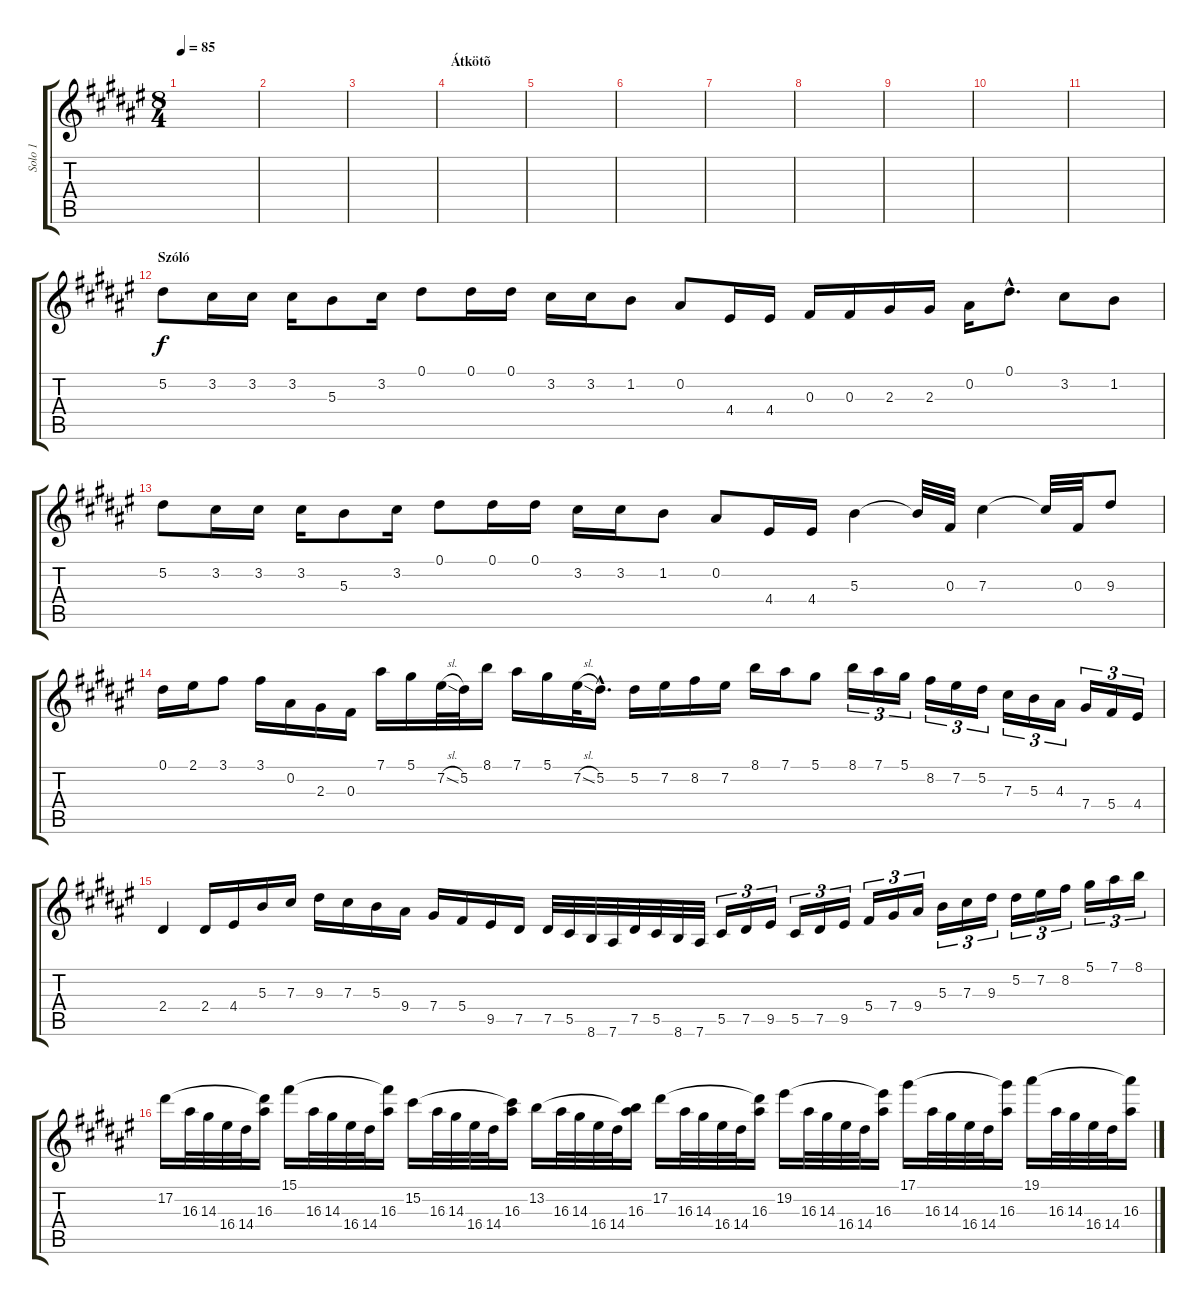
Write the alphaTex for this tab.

\track ("Solo 1" "Solo 1") {instrument overdrivenguitar}
\staff {score tabs}
\tuning (Eb4 Bb3 Gb3 Db3 Ab2 Eb2) {hide}
\ts (8 4)
\tempo 85
\clef g2
\ks d#minor
|
|
|
\section ("" "Átkötõ")
|
|
|
|
|
|
|
|
\section ("" "Szóló")
5.2.8 3.2.16 3.2.16 3.2.16 5.3.8 3.2.16 0.1.8 0.1.16 0.1.16 3.2.16 3.2.16 1.2.8 0.2.8 4.4.16 4.4.16 0.3.16 0.3.16 2.3.16 2.3.16 0.2.16 0.1{hac}.8{d} 3.2.8 1.2.8 |
5.2.8 3.2.16 3.2.16 3.2.16 5.3.8 3.2.16 0.1.8 0.1.16 0.1.16 3.2.16 3.2.16 1.2.8 0.2.8 4.4.16 4.4.16 5.3.4 5.3{t}.32 0.3.32 7.3.4 7.3{t}.32 0.3.32 9.3.8 |
0.1.16 2.1.16 3.1.8 3.1.16 0.2.16 2.3.16 0.3.16 7.1.16 5.1.16 7.2{sl}.32 5.2.32 8.1.16 7.1.16 5.1.16 7.2{sl}.32 5.2{hac}.16{d} 5.2.16 7.2.16 8.2.16 7.2.16 8.1.16 7.1.16 5.1.8 8.1.16{tu (3 2)} 7.1.16{tu (3 2)} 5.1.16{tu (3 2)} 8.2.16{tu (3 2)} 7.2.16{tu (3 2)} 5.2.16{tu (3 2)} 7.3.16{tu (3 2)} 5.3.16{tu (3 2)} 4.3.16{tu (3 2)} 7.4.16{tu (3 2)} 5.4.16{tu (3 2)} 4.4.16{tu (3 2)} |
2.4.4 2.4.16 4.4.16 5.3.16 7.3.16 9.3.16 7.3.16 5.3.16 9.4.16 7.4.16 5.4.16 9.5.16 7.5.16 7.5.32 5.5.32 8.6.32 7.6.32 7.5.32 5.5.32 8.6.32 7.6.32 5.5.16{tu (3 2)} 7.5.16{tu (3 2)} 9.5.16{tu (3 2)} 5.5.16{tu (3 2)} 7.5.16{tu (3 2)} 9.5.16{tu (3 2)} 5.4.16{tu (3 2)} 7.4.16{tu (3 2)} 9.4.16{tu (3 2)} 5.3.16{tu (3 2)} 7.3.16{tu (3 2)} 9.3.16{tu (3 2)} 5.2.16{tu (3 2)} 7.2.16{tu (3 2)} 8.2.16{tu (3 2)} 5.1.16{tu (3 2)} 7.1.16{tu (3 2)} 8.1.16{tu (3 2)} |
17.2.16 16.3.32 14.3.32 16.4.32 14.4.32 (17.2{t} 16.3).16 15.1.16 16.3.32 14.3.32 16.4.32 14.4.32 (15.1{t} 16.3).16 15.2.16 16.3.32 14.3.32 16.4.32 14.4.32 (15.2{t} 16.3).16 13.2.16 16.3.32 14.3.32 16.4.32 14.4.32 (13.2{t} 16.3).16 17.2.16 16.3.32 14.3.32 16.4.32 14.4.32 (17.2{t} 16.3).16 19.2.16 16.3.32 14.3.32 16.4.32 14.4.32 (19.2{t} 16.3).16 17.1.16 16.3.32 14.3.32 16.4.32 14.4.32 (17.1{t} 16.3).16 19.1.16 16.3.32 14.3.32 16.4.32 14.4.32 (19.1{t} 16.3).16
